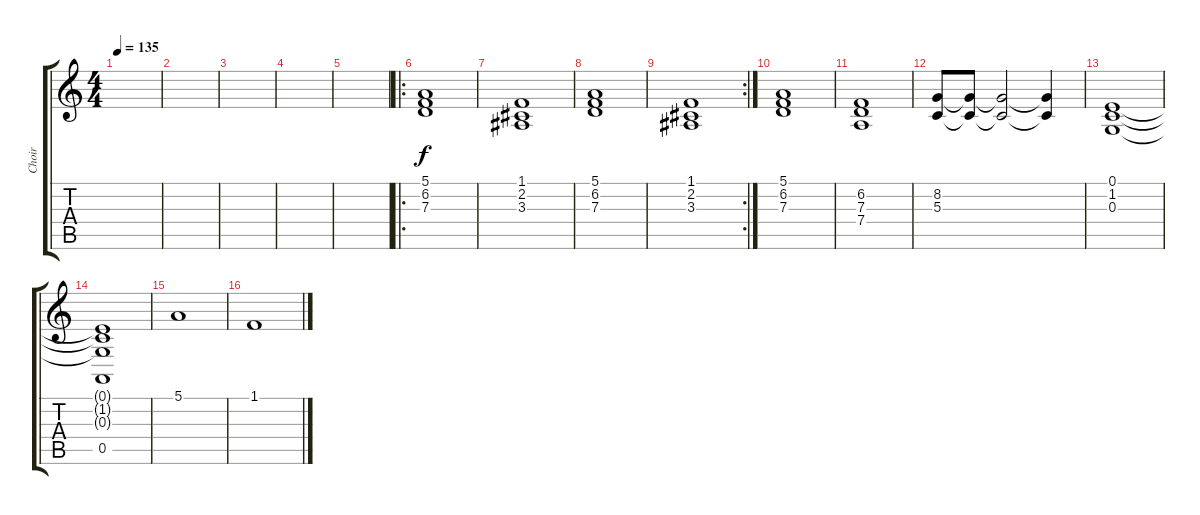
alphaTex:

\track ("Choir" "Choir") {instrument choiraahs}
\staff {score tabs}
\tuning (E4 B3 G3 D3 A2 E2) {hide}
\ts (4 4)
\tempo 135
\clef g2
\ks c
|
|
|
|
|
\ro
(5.1 6.2 7.3).1 |
(1.1 2.2 3.3).1 |
(5.1 6.2 7.3).1 |
\rc 2
(1.1 2.2 3.3).1 |
(5.1 6.2 7.3).1 |
(6.2 7.3 7.4).1 |
(8.2 5.3).8 (8.2{t} 5.3{t}).8 (8.2{t} 5.3{t}).2 (8.2{t} 5.3{t}).4 |
(0.1 1.2 0.3).1 |
(0.1{t} 1.2{t} 0.3{t} 0.5).1 |
5.1.1 |
1.1.1
